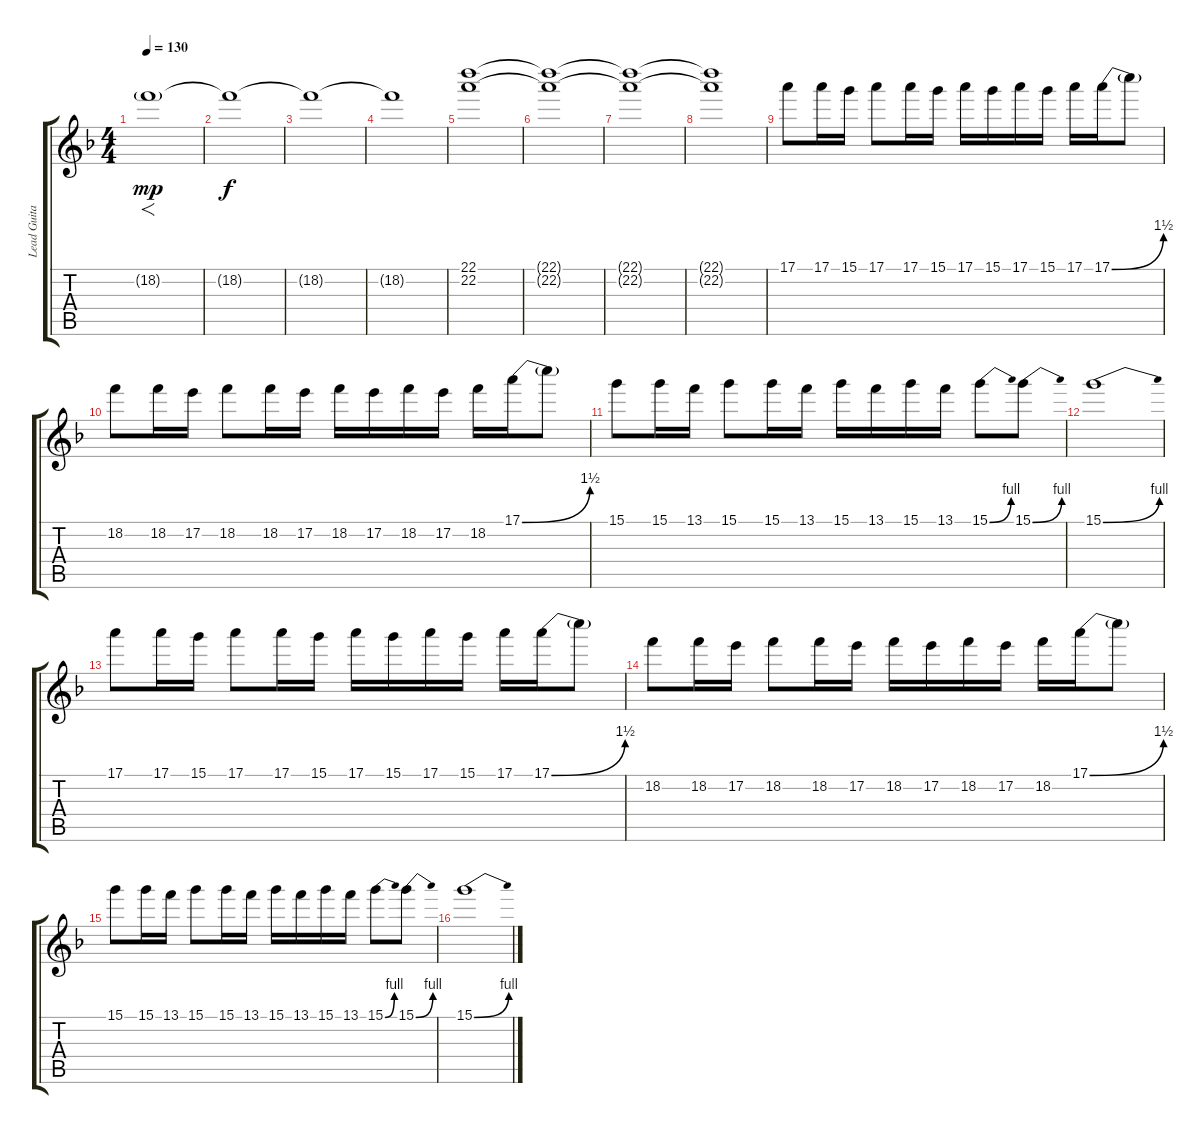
\track ("Lead Guitar" "Lead Guita") {instrument distortionguitar}
\staff {score tabs}
\tuning (E4 B3 G3 D3 A2 E2) {hide}
\ts (4 4)
\tempo 130
\clef g2
\ks f
18.2{g}.1{f dy mp} |
18.2{t}.1{dy f} |
18.2{t}.1{volume 1} |
18.2{t}.1 |
(22.1 22.2).1{volume 13} |
(22.1{t} 22.2{t}).1 |
(22.1{t} 22.2{t}).1{volume 1} |
(22.1{t} 22.2{t}).1 |
17.1.8{volume 13} 17.1.16 15.1.16 17.1.8 17.1.16 15.1.16 17.1.16 15.1.16 17.1.16 15.1.16 17.1.16 17.1{be (bend 0 0 60 6)}.16 17.1{t}.8 |
18.2.8 18.2.16 17.2.16 18.2.8 18.2.16 17.2.16 18.2.16 17.2.16 18.2.16 17.2.16 18.2.16 17.1{be (bend 0 0 60 6)}.16 17.1{t}.8 |
15.1.8 15.1.16 13.1.16 15.1.8 15.1.16 13.1.16 15.1.16 13.1.16 15.1.16 13.1.16 15.1{be (bend 0 0 60 4)}.8 15.1{be (bend 0 0 60 4)}.8 |
15.1{be (bend 0 0 60 4)}.1 |
17.1.8{volume 13} 17.1.16 15.1.16 17.1.8 17.1.16 15.1.16 17.1.16 15.1.16 17.1.16 15.1.16 17.1.16 17.1{be (bend 0 0 60 6)}.16 17.1{t}.8 |
18.2.8 18.2.16 17.2.16 18.2.8 18.2.16 17.2.16 18.2.16 17.2.16 18.2.16 17.2.16 18.2.16 17.1{be (bend 0 0 60 6)}.16 17.1{t}.8 |
15.1.8 15.1.16 13.1.16 15.1.8 15.1.16 13.1.16 15.1.16 13.1.16 15.1.16 13.1.16 15.1{be (bend 0 0 60 4)}.8 15.1{be (bend 0 0 60 4)}.8 |
15.1{be (bend 0 0 60 4)}.1
